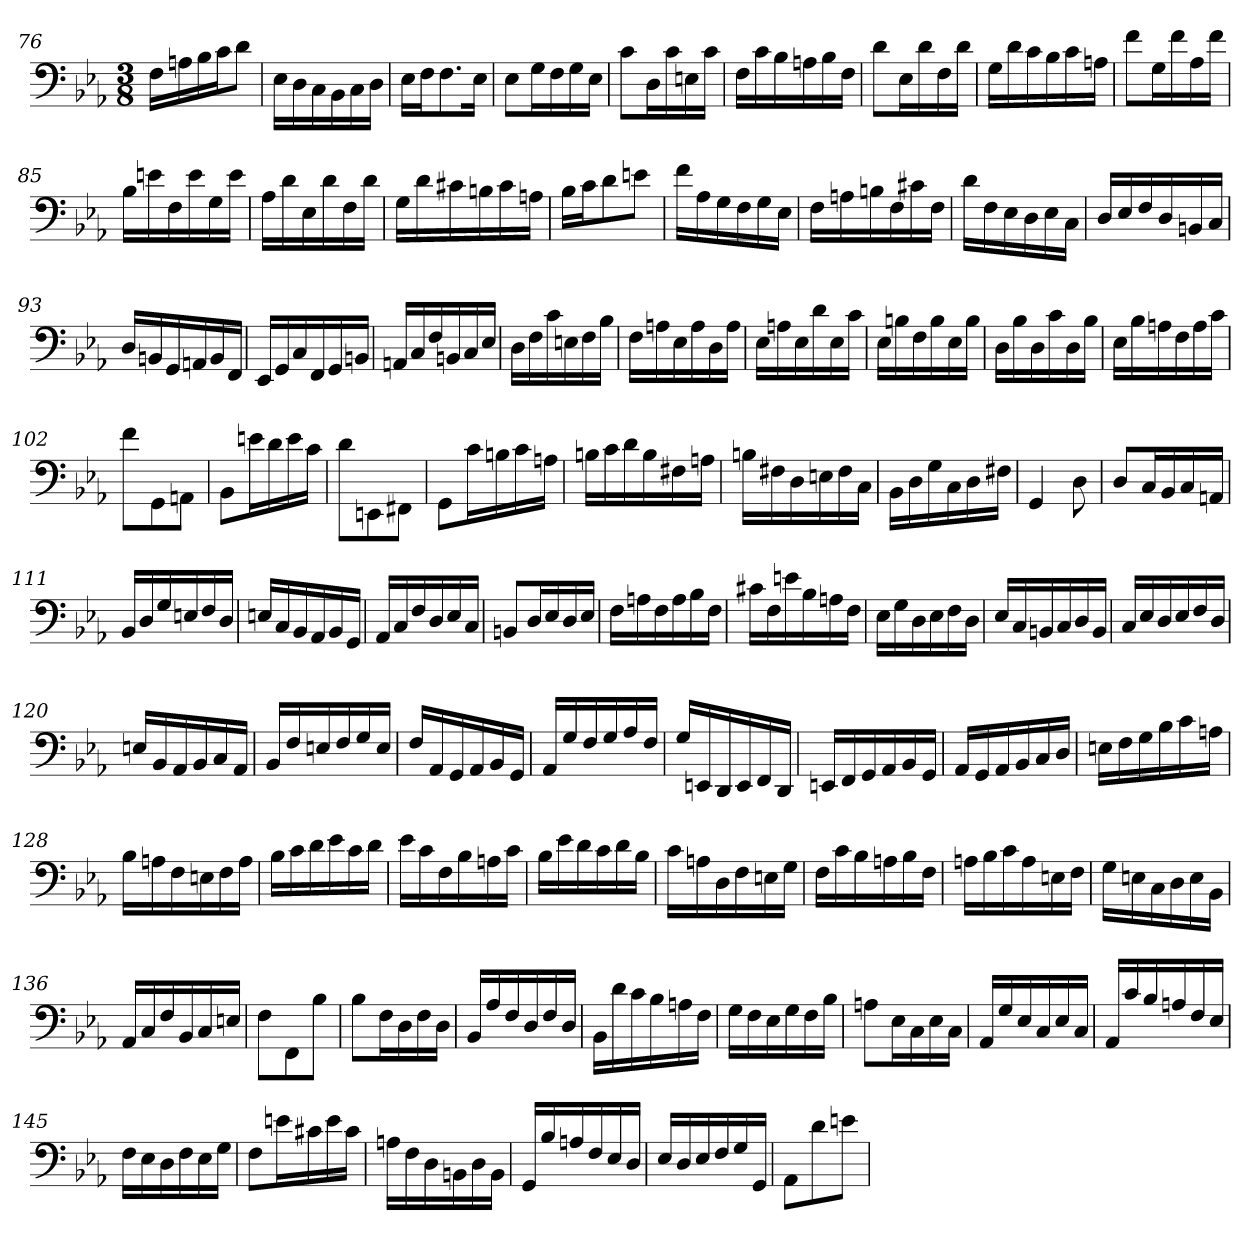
**kern
*part1
*staff1
*clefF4
*k[b-e-a-]
*c:
*M3/8
=76
16F\LL
16An\
16B-\
16c\J
8d\J
=77
16E-\LL
16D\
16C\
16BB-\
16C\
16D\JJ
=78
16E-\LL
16F\J
8.F\
16E-\Jk
=79
8E-\L
16G\L
16F\
16G\
16E-\JJ
=80
8c\L
16D\L
16c\
16En\
16c\JJ
=81
16F\LL
16c\
16B-\
16An\
16B-\
16F\JJ
=82
8d\L
16E-\L
16d\
16F\
16d\JJ
=83
16G\LL
16d\
16c\
16B-\
16c\
16An\JJ
=84
8f\L
16G\L
16f\
16A-\
16f\JJ
=85
16B-\LL
16en\
16F\
16e\
16G\
16e\JJ
=86
16A-\LL
16d\
16E-\
16d\
16F\
16d\JJ
=87
16G\LL
16d\
16c#X\
16Bn\
16c#\
16An\JJ
=88
16B-\LL
16c\J
8d\
8en\J
=89
16f\LL
16A-\
16G\
16F\
16G\
16E-\JJ
=90
16F\LL
16An\
16Bn\
16F\
16c#X\
16F\JJ
=91
16d\LL
16F\
16E-\
16D\
16E-\
16C\JJ
=92
16D/LL
16E-/
16F/
16D/
16BBn/
16C/JJ
=93
16D/LL
16BBn/
16GG/
16AAn/
16BB/
16FF/JJ
=94
16EE-/LL
16GG/
16C/
16FF/
16GG/
16BBn/JJ
=95
16AAn/LL
16C/
16F/
16BBn/
16C/
16E-/JJ
=96
16D\LL
16F\
16c\
16En\
16F\
16B-\JJ
=97
16F\LL
16An\
16E-\
16A\
16D\
16A\JJ
=98
16E-\LL
16An\
16E-\
16d\
16E-\
16c\JJ
=99
16E-\LL
16Bn\
16F\
16B\
16E-\
16B\JJ
=100
16D\LL
16B-\
16D\
16c\
16D\
16B-\JJ
=101
16E-\LL
16B-\
16An\
16F\
16A\
16c\JJ
=102
8f\L
8GG\
8AAn\J
=103
8BB-\L
16en\L
16d\
16e\
16c\JJ
=104
8d\L
8EEn\
8FF#X\J
=105
8GG\L
16c\L
16Bn\
16c\
16An\JJ
=106
16Bn\LL
16c\
16d\
16B\
16F#X\
16An\JJ
=107
16Bn\LL
16F#X\
16D\
16En\
16F#\
16C\JJ
=108
16BB-\LL
16D\
16G\
16C\
16D\
16F#X\JJ
=109
4GG
8D
=110
8D/L
16C/L
16BB-/
16C/
16AAn/JJ
=111
16BB-/LL
16D/
16G/
16En/
16F/
16D/JJ
=112
16En/LL
16C/
16BB-/
16AA-/
16BB-/
16GG/JJ
=113
16AA-/LL
16C/
16F/
16D/
16E-/
16C/JJ
=114
8BBn/L
16D/L
16E-/
16D/
16E-/JJ
=115
16F\LL
16An\
16F\
16A\
16B-\
16F\JJ
=116
16c#X\LL
16F\
16en\
16B-\
16An\
16F\JJ
=117
16E-\LL
16G\
16D\
16E-\
16F\
16D\JJ
=118
16E-/LL
16C/
16BBn/
16C/
16D/
16BB/JJ
=119
16C/LL
16E-/
16D/
16E-/
16F/
16D/JJ
=120
16En/LL
16BB-/
16AA-/
16BB-/
16C/
16AA-/JJ
=121
16BB-/LL
16F/
16En/
16F/
16G/
16E/JJ
=122
16F/LL
16AA-/
16GG/
16AA-/
16BB-/
16GG/JJ
=123
16AA-/LL
16G/
16F/
16G/
16A-/
16F/JJ
=124
16G/LL
16EEn/
16DD/
16EE/
16FF/
16DD/JJ
=125
16EEn/LL
16FF/
16GG/
16AA-/
16BB-/
16GG/JJ
=126
16AA-/LL
16GG/
16AA-/
16BB-/
16C/
16D/JJ
=127
16En\LL
16F\
16G\
16B-\
16c\
16An\JJ
=128
16B-\LL
16An\
16F\
16En\
16F\
16A\JJ
=129
16B-\LL
16c\
16d\
16e-\
16c\
16d\JJ
=130
16e-\LL
16c\
16F\
16B-\
16An\
16c\JJ
=131
16B-\LL
16e-\
16d\
16c\
16d\
16B-\JJ
=132
16c\LL
16An\
16D\
16F\
16En\
16G\JJ
=133
16F\LL
16c\
16B-\
16An\
16B-\
16F\JJ
=134
16An\LL
16B-\
16c\
16A\
16En\
16F\JJ
=135
16G\LL
16En\
16C\
16D\
16E\
16BB-\JJ
=136
16AA-/LL
16C/
16F/
16BB-/
16C/
16En/JJ
=137
8F\L
8FF\
8B-\J
=138
8B-\L
16F\L
16D\
16F\
16D\JJ
=139
16BB-/LL
16A-/
16F/
16D/
16F/
16D/JJ
=140
16BB-\LL
16d\
16c\
16B-\
16An\
16F\JJ
=141
16G\LL
16F\
16E-\
16G\
16F\
16B-\JJ
=142
8An\L
16E-\L
16C\
16E-\
16C\JJ
=143
16AA-/LL
16G/
16E-/
16C/
16E-/
16C/JJ
=144
16AA-/LL
16c/
16B-/
16An/
16F/
16E-/JJ
=145
16F\LL
16E-\
16D\
16F\
16E-\
16G\JJ
=146
8F\L
16en\L
16c#X\
16e\
16c#\JJ
=147
16An\LL
16F\
16D\
16BBn\
16D\
16BB\JJ
=148
16GG/LL
16B-/
16An/
16F/
16E-/
16D/JJ
=149
16E-/LL
16D/
16E-/
16F/
16G/
16GG/JJ
=150
8AA-\L
8d\
8en\J
=
*-
